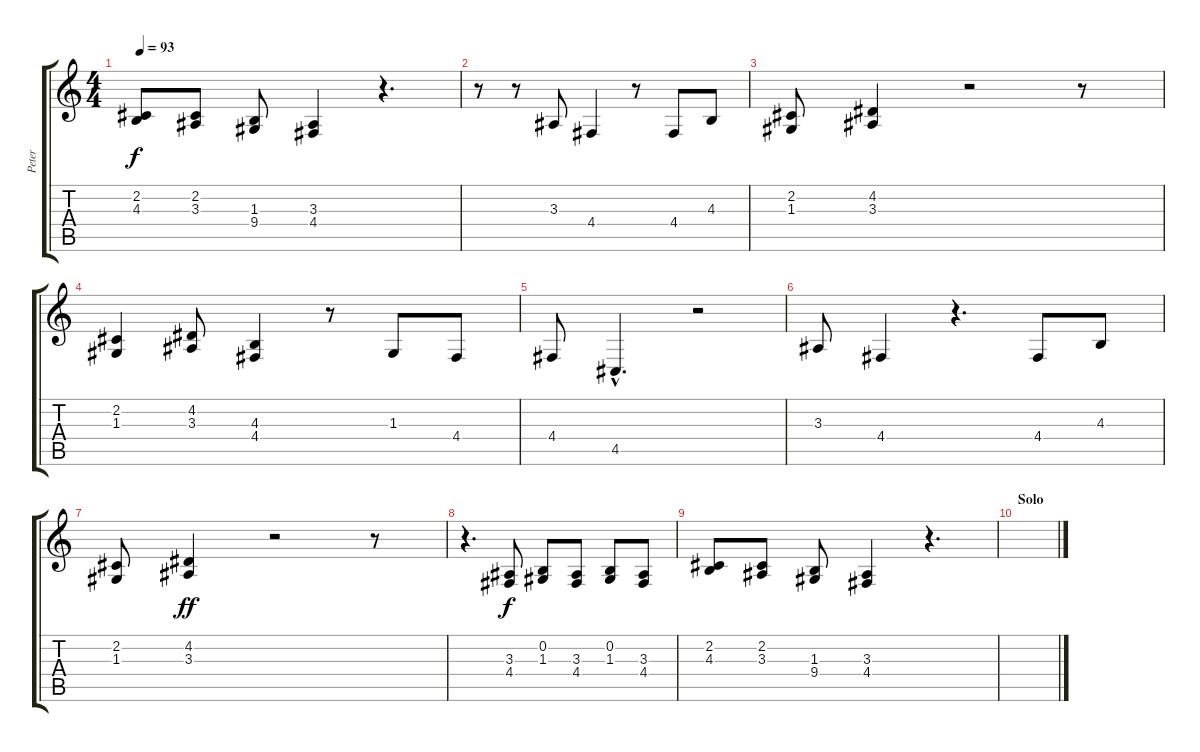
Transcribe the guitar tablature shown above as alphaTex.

\track ("Peter" "Peter") {instrument synthbrass2}
\staff {score tabs}
\tuning (E4 B3 G3 D3 A2 E2) {hide}
\ts (4 4)
\tempo 93
\clef g2
\ks c
(2.2 4.3).8{dy f} (2.2 3.3).8 (1.3 9.4).8 (3.3 4.4).4 r.4{d} |
r.8 r.8 3.3.8 4.4.4 r.8 4.4.8 4.3.8 |
(2.2 1.3).8 (4.2 3.3).4 r.2 r.8 |
(2.2 1.3).4 (4.2 3.3).8 (4.3 4.4).4 r.8 1.3.8 4.4.8 |
4.4.8 4.5{hac}.4{d} r.2 |
3.3.8 4.4.4 r.4{d} 4.4.8 4.3.8 |
(2.2 1.3).8 (4.2 3.3).4{dy ff} r.2 r.8 |
r.4{d} (3.3 4.4).8{dy f} (0.2 1.3).8 (3.3 4.4).8 (0.2 1.3).8 (3.3 4.4).8 |
(2.2 4.3).8 (2.2 3.3).8 (1.3 9.4).8 (3.3 4.4).4 r.4{d} |
\section ("" "Solo")
